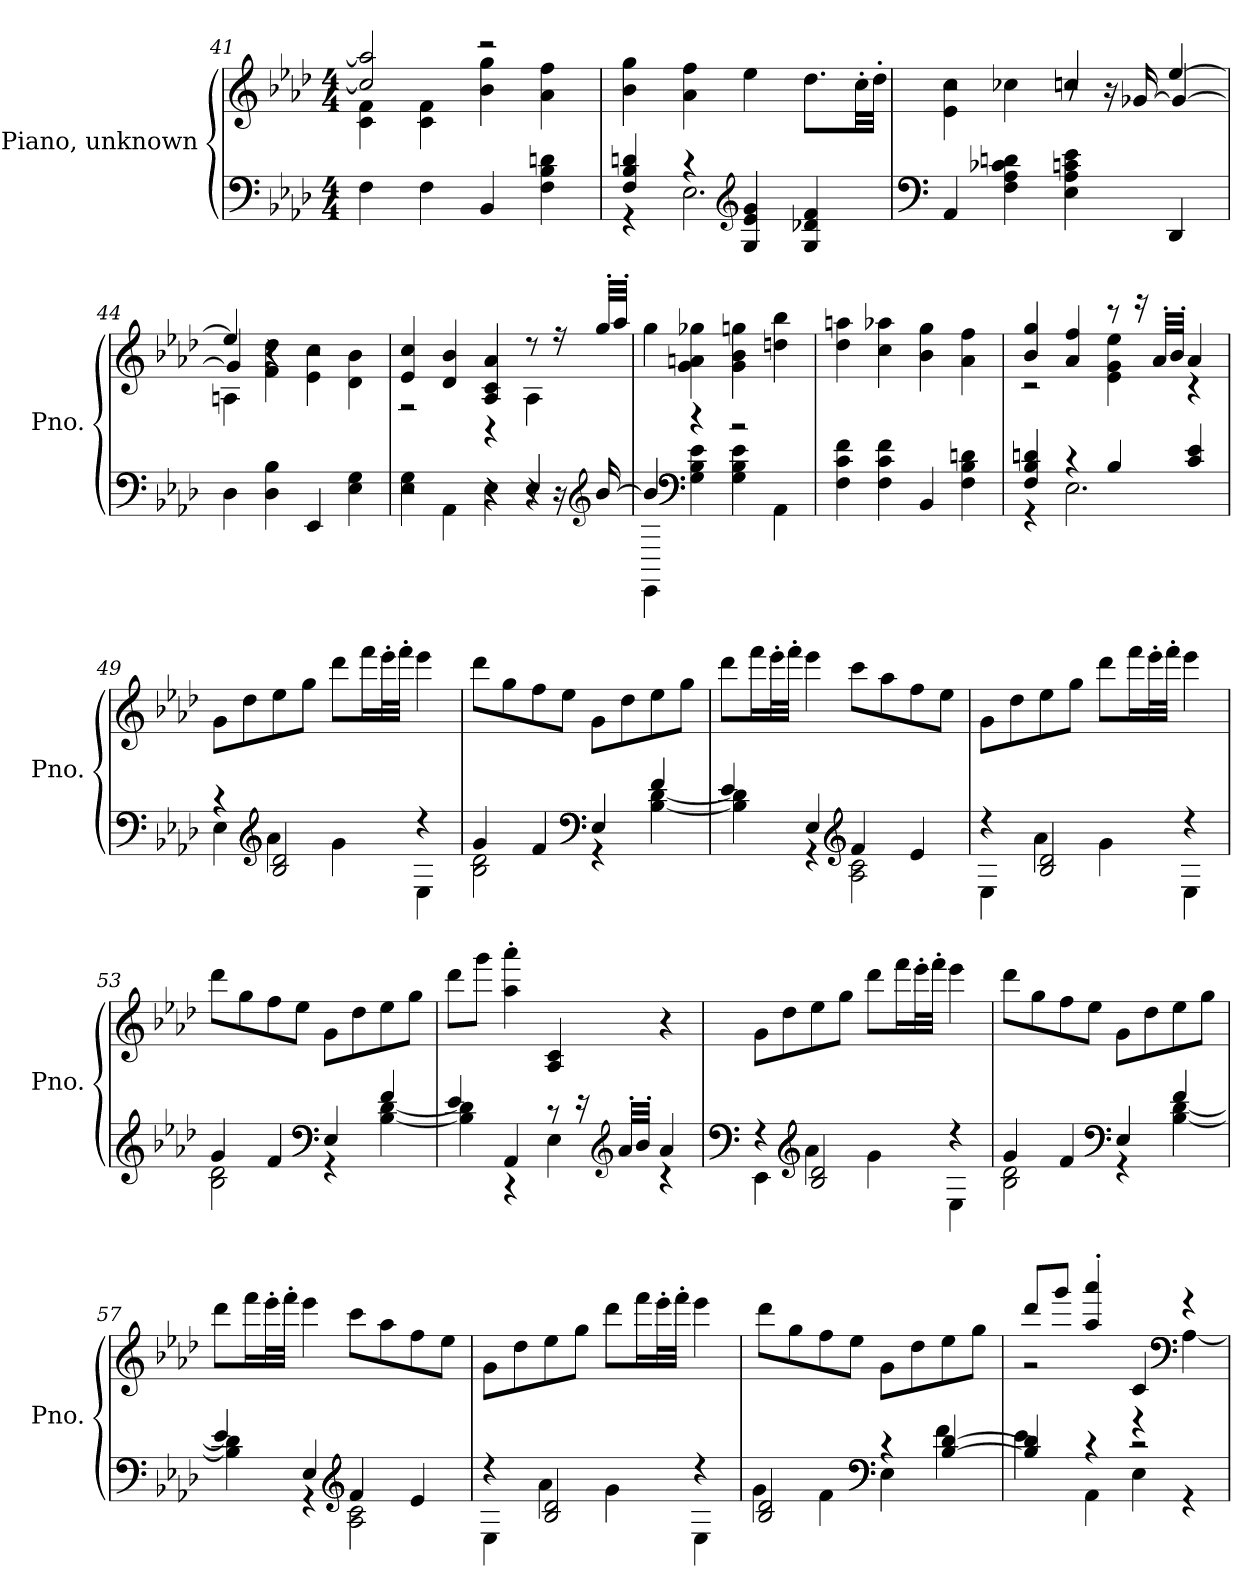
**kern	**kern
*part1	*part1
*staff2	*staff1
*I"Piano, unknown	*
*I'Pno.	*
*clefF4	*clefG2
*k[b-e-a-d-]	*k[b-e-a-d-]
*M4/4	*M4/4
=41	=41
*	*^
4F\	2cc/] 2aa-/]	4c\ 4f\
4F\	.	4c\ 4f\
4BB-/	2r	4b-\ 4gg\
4F\ 4B-\ 4dn\	.	4a-\ 4ff\
*	*v	*v
=42	=42
*^	*
4F/ 4B-/ 4dn/	4r	4b-\ 4gg\
4r	2.E-\	4a-\ 4ff\
*clefG2	*	*
4G/ 4e-/ 4g/	.	4ee-\
4G/ 4d-X/ 4f/	.	8.dd-\L
.	.	32cc'\LL
.	.	32dd-'\JJJ
*v	*v	*
=43	=43
*clefF4	*
*	*^
*	*	*^
4AA-/	2r	4e-\ 4cc\	2r
4F\ 4A-\ 4c-X\ 4dn\	.	4cc-X\	.
4E-\ 4A-\ 4cn\ 4e-\	4ccn/	2r	8r
.	.	.	16r
.	.	.	[16g-X/
4DD-/	[4ee-/	.	4g-/_
!!LO:LB:g=z	!!	!!
=44	=44	=44	=44
4D-\	4ee-/]	4An\	4g-/]
4D-\ 4B-\	4r	4f\ 4dd-\	4r
4EE-/	2r	4e-\ 4cc\	2r
4E-\ 4G\	.	4d-\ 4b-\	.
*	*	*v	*v
=45	=45	=45
*^	*	*
*	*^	*	*
2r	4E-\ 4G\	2r	4e-/ 4cc/	2r
.	4AA-\	.	4d-/ 4b-/	.
4r	4E-\	4r	4A-/ 4c/ 4a-/	4r
8r	4r	4E-/	8r	4A-\
16r	.	.	16r	.
*clefG2	*	*	*	*
[16b-/	.	.	32gg'/LLL	.
.	.	.	32aa-'/JJJ	.
*	*v	*v	*	*
*	*	*v	*v
=46	=46	=46
4b-/]	4EE-\	4gg\
*clefF4	*	*
4r	4G\ 4B-\ 4e-\	4g\ 4an\ 4gg-X\
2r	4G\ 4B-\ 4e-\	4g\ 4b-\ 4ggn\
.	4AA-\	4ddn\ 4bb-\
*v	*v	*
=47	=47
4F\ 4c\ 4f\	4dd-\ 4aan\
4F\ 4c\ 4f\	4cc\ 4aa-X\
4BB-/	4b-\ 4gg\
4F\ 4B-\ 4dn\	4a-\ 4ff\
=48	=48
*^	*^
4F/ 4B-/ 4dn/	4r	4b-/ 4gg/	2r
4r	2.E-\	4a-/ 4ff/	.
4B-/	.	8r	4e-\ 4g\ 4ee-\
.	.	16r	.
.	.	32a-'/LLL	.
.	.	32b-'/JJJ	.
4c/ 4e-/	.	4a-/	4r
*	*	*v	*v
!!LO:LB:g=z
=49	=49	=49
4r	4E-\	8g\L
.	.	8dd-\
*clefG2	*	*
2B-/ 2d-/	4a-\	8ee-\
.	.	8gg\J
.	4g\	8ddd-\L
.	.	16fff\L
.	.	32eee-'\L
.	.	32fff'\JJJ
4r	4E-\	4eee-\
=50	=50	=50
4g/	2B-\ 2d-\	8ddd-\L
.	.	8gg\
4f/	.	8ff\
.	.	8ee-\J
*clefF4	*	*
4E-/	4r	8g\L
.	.	8dd-\
4f/	[4B-\ [4d-\	8ee-\
.	.	8gg\J
=51	=51	=51
4e-/	4B-\] 4d-\]	8ddd-\L
.	.	16fff\L
.	.	32eee-'\L
.	.	32fff'\JJJ
4E-/	4r	4eee-\
*clefG2	*	*
4f/	2A-\ 2c\	8ccc\L
.	.	8aa-\
4e-/	.	8ff\
.	.	8ee-\J
!!LO:PB:g=z
=52	=52	=52
4r	4E-\	8g\L
.	.	8dd-\
2B-/ 2d-/	4a-\	8ee-\
.	.	8gg\J
.	4g\	8ddd-\L
.	.	16fff\L
.	.	32eee-'\L
.	.	32fff'\JJJ
4r	4E-\	4eee-\
=53	=53	=53
4g/	2B-\ 2d-\	8ddd-\L
.	.	8gg\
4f/	.	8ff\
.	.	8ee-\J
*clefF4	*	*
4E-/	4r	8g\L
.	.	8dd-\
4f/	[4B-\ [4d-\	8ee-\
.	.	8gg\J
=54	=54	=54
4e-/	4B-\] 4d-\]	8ddd-\L
.	.	8ggg\J
4AA-/	4r	4aa-\' 4aaa-\'
8r	4E-\	4A-/ 4c/
16r	.	.
*clefG2	*	*
32a-'/LLL	.	.
32b-'/JJJ	.	.
4a-/	4r	4r
!!LO:LB:g=z
=55	=55	=55
*clefF4	*	*
4r	4EE-\	8g\L
.	.	8dd-\
*clefG2	*	*
2B-/ 2d-/	4a-\	8ee-\
.	.	8gg\J
.	4g\	8ddd-\L
.	.	16fff\L
.	.	32eee-'\L
.	.	32fff'\JJJ
4r	4E-\	4eee-\
=56	=56	=56
4g/	2B-\ 2d-\	8ddd-\L
.	.	8gg\
4f/	.	8ff\
.	.	8ee-\J
*clefF4	*	*
4E-/	4r	8g\L
.	.	8dd-\
4f/	[4B-\ [4d-\	8ee-\
.	.	8gg\J
=57	=57	=57
4e-/	4B-\] 4d-\]	8ddd-\L
.	.	16fff\L
.	.	32eee-'\L
.	.	32fff'\JJJ
4E-/	4r	4eee-\
*clefG2	*	*
4f/	2A-\ 2c\	8ccc\L
.	.	8aa-\
4e-/	.	8ff\
.	.	8ee-\J
!!LO:LB:g=z
=58	=58	=58
4r	4E-\	8g\L
.	.	8dd-\
2B-/ 2d-/	4a-\	8ee-\
.	.	8gg\J
.	4g\	8ddd-\L
.	.	16fff\L
.	.	32eee-'\L
.	.	32fff'\JJJ
4r	4E-\	4eee-\
=59	=59	=59
2B-/ 2d-/	4g\	8ddd-\L
.	.	8gg\
.	4f\	8ff\
.	.	8ee-\J
*clefF4	*	*
4r	4E-\	8g\L
.	.	8dd-\
[4B-/ [4d-/	4f\	8ee-\
.	.	8gg\J
=60	=60	=60
*	*	*^
4B-/] 4d-/]	4e-\	8ddd-/L	2r
.	.	8ggg/J	.
4r	4AA-\	4aa-/' 4aaa-/'	.
2r	4E-\	4c/	4r
*	*	*clefF4	*
.	4r	4r	[4A-\
*v	*v	*	*
*	*v	*v
=	=
*-	*-
